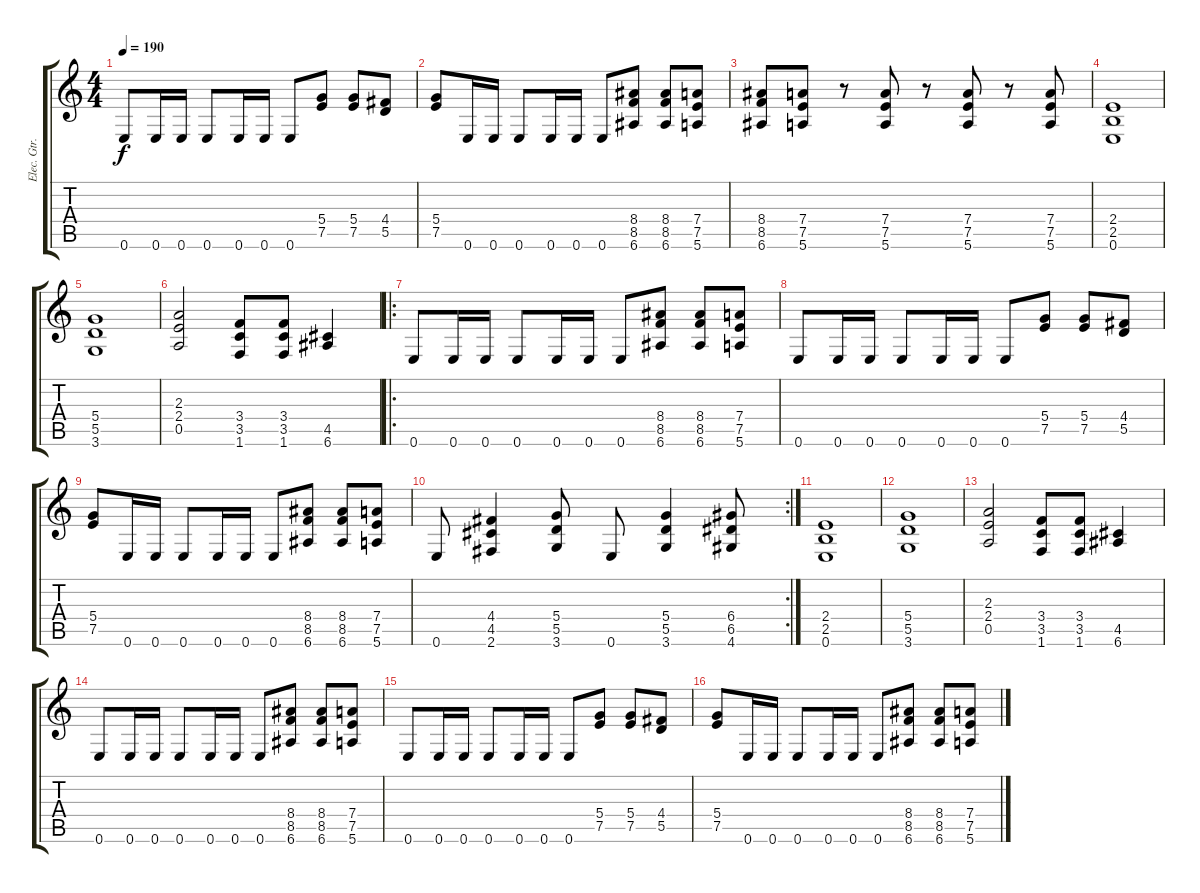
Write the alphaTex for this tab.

\track ("Elec. Gtr. II" "Elec. Gtr.") {instrument distortionguitar}
\staff {score tabs}
\tuning (E4 B3 G3 D3 A2 E2) {hide}
\ts (4 4)
\tempo 190
\clef g2
\ks c
0.6.8{dy f} 0.6.16 0.6.16 0.6.8 0.6.16 0.6.16 0.6.8 (5.4 7.5).8 (5.4 7.5).8 (4.4 5.5).8 |
(5.4 7.5).8 0.6.16 0.6.16 0.6.8 0.6.16 0.6.16 0.6.8 (8.4 8.5 6.6).8 (8.4 8.5 6.6).8 (7.4 7.5 5.6).8 |
(8.4 8.5 6.6).8 (7.4 7.5 5.6).8 r.8 (7.4 7.5 5.6).8 r.8 (7.4 7.5 5.6).8 r.8 (7.4 7.5 5.6).8 |
(2.4 2.5 0.6).1 |
(5.4 5.5 3.6).1 |
(2.3 2.4 0.5).2 (3.4 3.5 1.6).8 (3.4 3.5 1.6).8 (4.5 6.6).4 |
\ro
0.6.8 0.6.16 0.6.16 0.6.8 0.6.16 0.6.16 0.6.8 (8.4 8.5 6.6).8 (8.4 8.5 6.6).8 (7.4 7.5 5.6).8 |
0.6.8 0.6.16 0.6.16 0.6.8 0.6.16 0.6.16 0.6.8 (5.4 7.5).8 (5.4 7.5).8 (4.4 5.5).8 |
(5.4 7.5).8 0.6.16 0.6.16 0.6.8 0.6.16 0.6.16 0.6.8 (8.4 8.5 6.6).8 (8.4 8.5 6.6).8 (7.4 7.5 5.6).8 |
\rc 2
0.6.8 (4.4 4.5 2.6).4 (5.4 5.5 3.6).8 0.6.8 (5.4 5.5 3.6).4 (6.4 6.5 4.6).8 |
(2.4 2.5 0.6).1 |
(5.4 5.5 3.6).1 |
(2.3 2.4 0.5).2 (3.4 3.5 1.6).8 (3.4 3.5 1.6).8 (4.5 6.6).4 |
0.6.8 0.6.16 0.6.16 0.6.8 0.6.16 0.6.16 0.6.8 (8.4 8.5 6.6).8 (8.4 8.5 6.6).8 (7.4 7.5 5.6).8 |
0.6.8 0.6.16 0.6.16 0.6.8 0.6.16 0.6.16 0.6.8 (5.4 7.5).8 (5.4 7.5).8 (4.4 5.5).8 |
(5.4 7.5).8 0.6.16 0.6.16 0.6.8 0.6.16 0.6.16 0.6.8 (8.4 8.5 6.6).8 (8.4 8.5 6.6).8 (7.4 7.5 5.6).8
